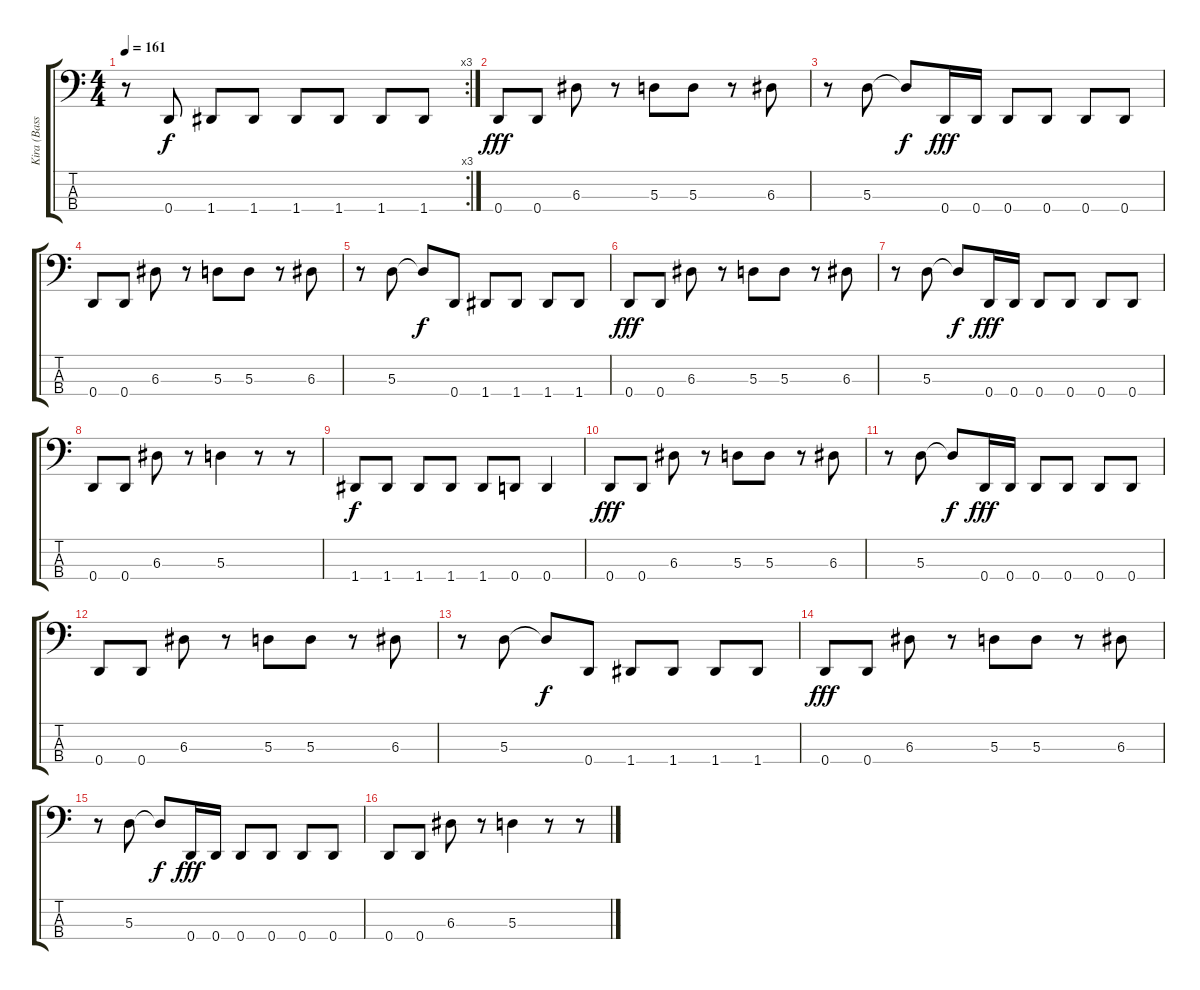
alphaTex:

\track ("Kira (Bass)" "Kira (Bass") {instrument electricbassfinger}
\staff {score tabs}
\tuning (G2 D2 A1 D1) {hide}
\rc 3
\ts (4 4)
\tempo 161
\clef f4
\ks c
r.8{dy fff} 0.4.8{dy f} 1.4.8 1.4.8 1.4.8 1.4.8 1.4.8 1.4.8 |
0.4.8{dy fff} 0.4.8 6.3.8 r.8 5.3.8 5.3.8 r.8 6.3.8 |
r.8 5.3.8 5.3{t}.8{dy f} 0.4.16{dy fff} 0.4.16 0.4.8 0.4.8 0.4.8 0.4.8 |
0.4.8 0.4.8 6.3.8 r.8 5.3.8 5.3.8 r.8 6.3.8 |
r.8 5.3.8 5.3{t}.8{dy f} 0.4.8 1.4.8 1.4.8 1.4.8 1.4.8 |
0.4.8{dy fff} 0.4.8 6.3.8 r.8 5.3.8 5.3.8 r.8 6.3.8 |
r.8 5.3.8 5.3{t}.8{dy f} 0.4.16{dy fff} 0.4.16 0.4.8 0.4.8 0.4.8 0.4.8 |
0.4.8 0.4.8 6.3.8 r.8 5.3.4 r.8 r.8 |
1.4.8{dy f} 1.4.8 1.4.8 1.4.8 1.4.8 0.4.8 0.4.4 |
0.4.8{dy fff} 0.4.8 6.3.8 r.8 5.3.8 5.3.8 r.8 6.3.8 |
r.8 5.3.8 5.3{t}.8{dy f} 0.4.16{dy fff} 0.4.16 0.4.8 0.4.8 0.4.8 0.4.8 |
0.4.8 0.4.8 6.3.8 r.8 5.3.8 5.3.8 r.8 6.3.8 |
r.8 5.3.8 5.3{t}.8{dy f} 0.4.8 1.4.8 1.4.8 1.4.8 1.4.8 |
0.4.8{dy fff} 0.4.8 6.3.8 r.8 5.3.8 5.3.8 r.8 6.3.8 |
r.8 5.3.8 5.3{t}.8{dy f} 0.4.16{dy fff} 0.4.16 0.4.8 0.4.8 0.4.8 0.4.8 |
0.4.8 0.4.8 6.3.8 r.8 5.3.4 r.8 r.8
